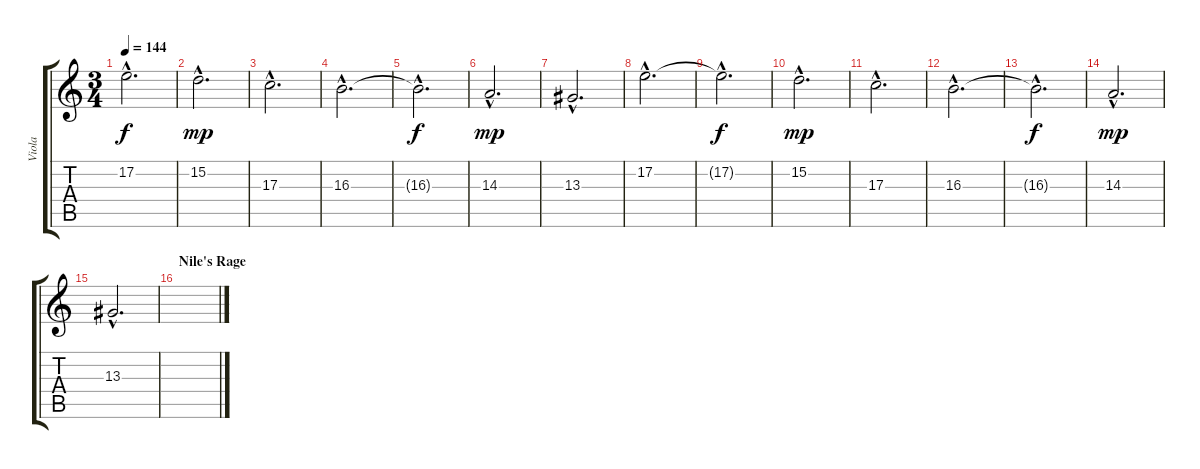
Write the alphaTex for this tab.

\track ("Viola" "Viola") {instrument viola}
\staff {score tabs}
\tuning (E4 B3 G3 D3 A2 E2) {hide}
\ts (3 4)
\tempo 144
\clef g2
\ks c
17.2{hac t}.2{d dy f} |
15.2{hac}.2{d dy mp} |
17.3{hac}.2{d} |
16.3{hac}.2{d} |
16.3{hac t}.2{d dy f} |
14.3{hac}.2{d dy mp} |
13.3{hac}.2{d} |
17.2{hac}.2{d} |
17.2{hac t}.2{d dy f} |
15.2{hac}.2{d dy mp} |
17.3{hac}.2{d} |
16.3{hac}.2{d} |
16.3{hac t}.2{d dy f} |
14.3{hac}.2{d dy mp} |
13.3{hac}.2{d} |
\section ("" "Nile's Rage")
